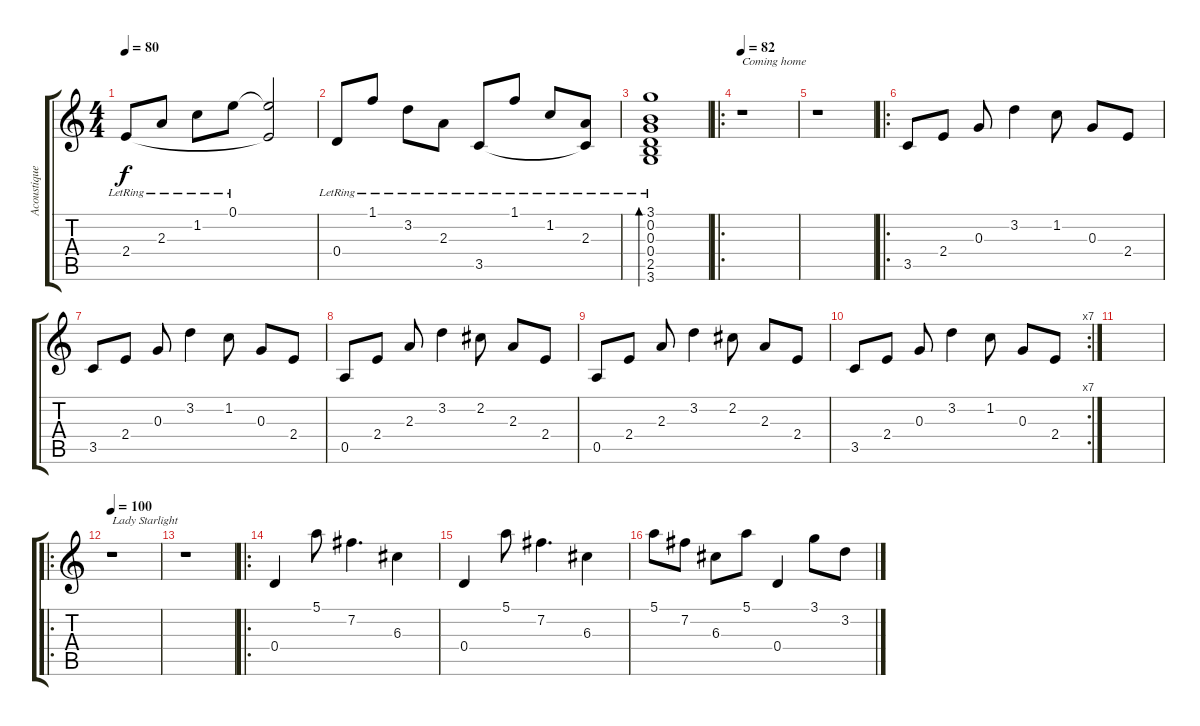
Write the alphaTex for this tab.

\track ("Acoustique guitar" "Acoustique") {instrument acousticguitarsteel}
\staff {score tabs}
\tuning (E4 B3 G3 D3 A2 E2) {hide}
\ts (4 4)
\tempo 80
\clef g2
\ks c
2.4{lr}.8{dy f} 2.3{lr}.8 1.2{lr}.8 0.1{lr}.8 (0.1{t} 2.4{t}).2 |
0.4{lr}.8 1.1{lr}.8 3.2{lr}.8 2.3{lr}.8 3.5{lr}.8 1.1{lr}.8 1.2{lr}.8 (2.3{lr} 3.5{t}).8 |
(3.1{lr} 0.2{lr} 0.3{lr} 0.4{lr} 2.5{lr} 3.6{lr}).1{bd 120} |
\ro
\tempo 82
r.1{txt "Coming home"} |
r.1 |
\ro
3.5.8 2.4.8 0.3.8 3.2.4 1.2.8 0.3.8 2.4.8 |
3.5.8 2.4.8 0.3.8 3.2.4 1.2.8 0.3.8 2.4.8 |
0.5.8 2.4.8 2.3.8 3.2.4 2.2.8 2.3.8 2.4.8 |
0.5.8 2.4.8 2.3.8 3.2.4 2.2.8 2.3.8 2.4.8 |
\rc 7
3.5.8 2.4.8 0.3.8 3.2.4 1.2.8 0.3.8 2.4.8 |
|
\ro
\tempo 100
r.1{txt "Lady Starlight"} |
r.1 |
\ro
0.4.4 5.1.8 7.2.4{d} 6.3.4 |
0.4.4 5.1.8 7.2.4{d} 6.3.4 |
5.1.8 7.2.8 6.3.8 5.1.8 0.4.4 3.1.8 3.2.8
